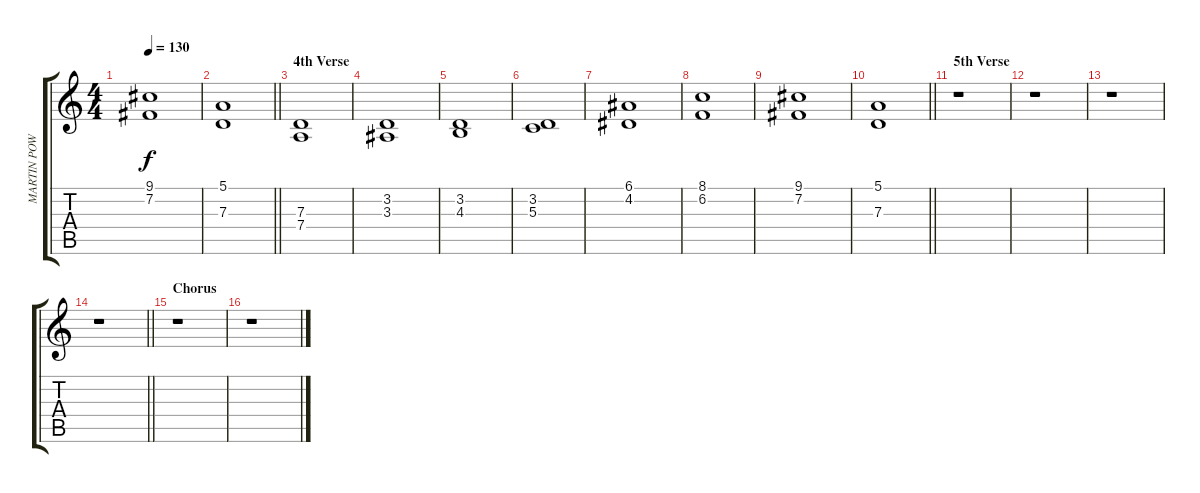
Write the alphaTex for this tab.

\track ("MARTIN POWELL" "MARTIN POW") {instrument choiraahs}
\staff {score tabs}
\tuning (E4 B3 G3 D3 A2 E2) {hide}
\ts (4 4)
\tempo 130
\clef g2
\ks c
(9.1 7.2).1{dy f} |
\barLineRight lightlight
(5.1 7.3).1 |
\section ("" "4th Verse")
(7.3 7.4).1{volume 11 instrument choiraahs} |
(3.2 3.3).1 |
(3.2 4.3).1 |
(3.2 5.3).1 |
(6.1 4.2).1 |
(8.1 6.2).1 |
(9.1 7.2).1 |
\barLineRight lightlight
(5.1 7.3).1 |
\section ("" "5th Verse")
r.1 |
r.1 |
r.1 |
\barLineRight lightlight
r.1 |
\section ("" "Chorus")
r.1 |
r.1
